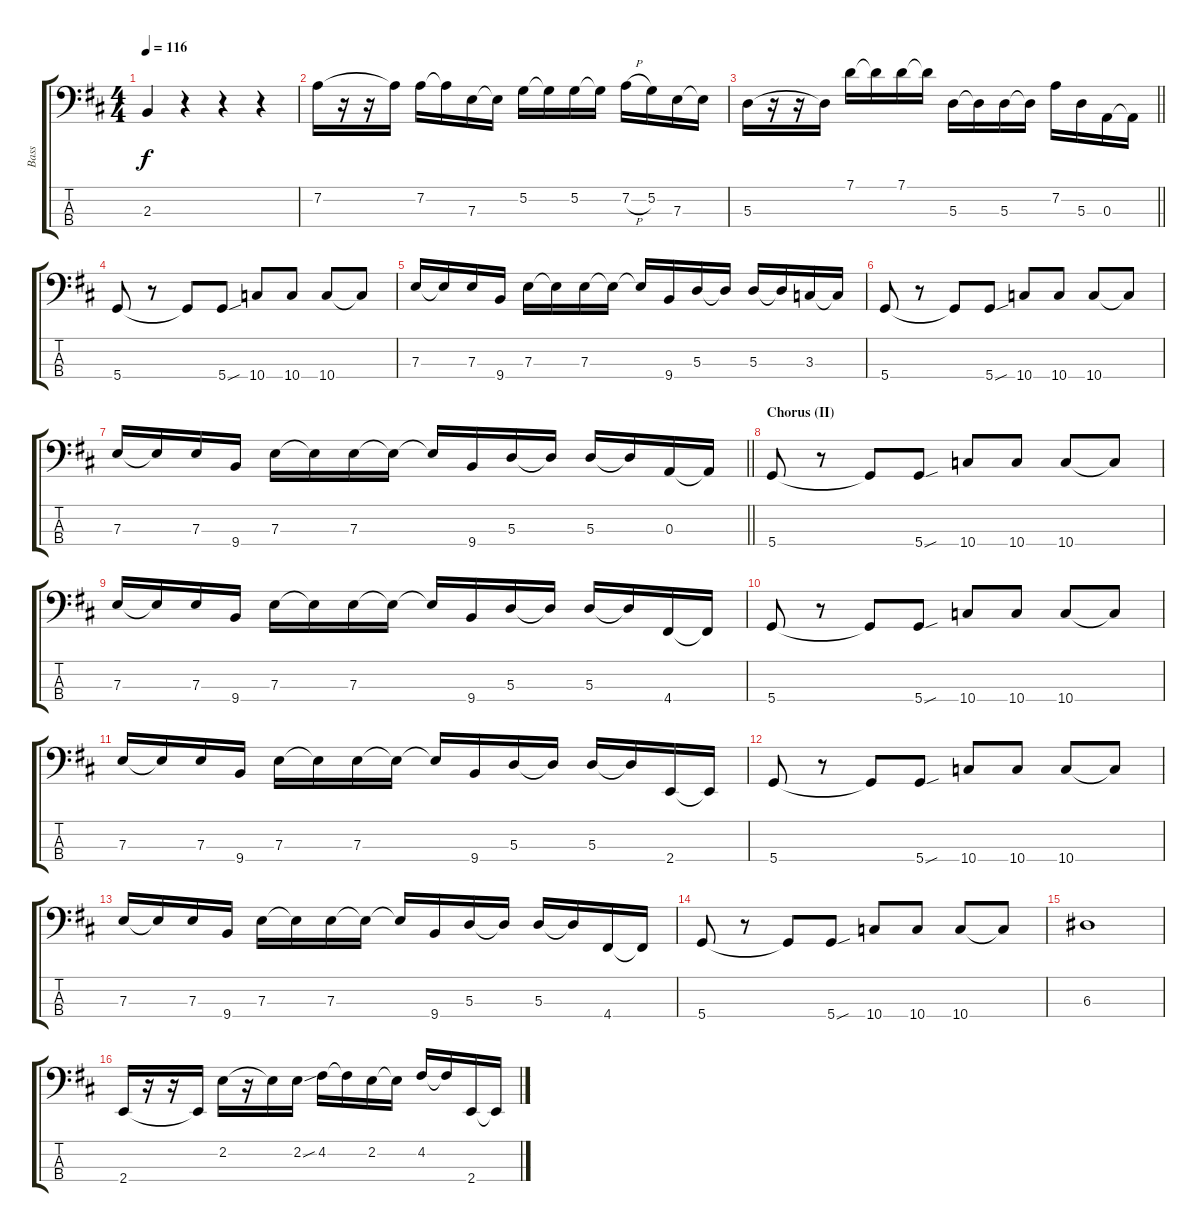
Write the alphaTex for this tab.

\track ("Bass" "Bass") {instrument electricbassfinger}
\staff {score tabs}
\tuning (G2 D2 A1 D1) {hide}
\ts (4 4)
\tempo 116
\clef f4
\ks d
2.3.4{dy f} r.4 r.4 r.4 |
7.2.16 r.16 r.16 7.2{t}.16 7.2.16 7.2{t}.16 7.3.16 7.3{t}.16 5.2.16 5.2{t}.16 5.2.16 5.2{t}.16 7.2{h}.16 5.2.16 7.3.16 7.3{t}.16 |
\barLineRight lightlight
5.3.16 r.16 r.16 5.3{t}.16 7.1.16 7.1{t}.16 7.1.16 7.1{t}.16 5.3.16 5.3{t}.16 5.3.16 5.3{t}.16 7.2.16 5.3.16 0.3.16 0.3{t}.16 |
5.4.8 r.8 5.4{t}.8 5.4{sou}.8 10.4.8 10.4.8 10.4.8 10.4{t}.8 |
7.3.16 7.3{t}.16 7.3.16 9.4.16 7.3.16 7.3{t}.16 7.3.16 7.3{t}.16 7.3{t}.16 9.4.16 5.3.16 5.3{t}.16 5.3.16 5.3{t}.16 3.3.16 3.3{t}.16 |
5.4.8 r.8 5.4{t}.8 5.4{sou}.8 10.4.8 10.4.8 10.4.8 10.4{t}.8 |
\barLineRight lightlight
7.3.16 7.3{t}.16 7.3.16 9.4.16 7.3.16 7.3{t}.16 7.3.16 7.3{t}.16 7.3{t}.16 9.4.16 5.3.16 5.3{t}.16 5.3.16 5.3{t}.16 0.3.16 0.3{t}.16 |
\section ("" "Chorus (II)")
5.4.8 r.8 5.4{t}.8 5.4{sou}.8 10.4.8 10.4.8 10.4.8 10.4{t}.8 |
7.3.16 7.3{t}.16 7.3.16 9.4.16 7.3.16 7.3{t}.16 7.3.16 7.3{t}.16 7.3{t}.16 9.4.16 5.3.16 5.3{t}.16 5.3.16 5.3{t}.16 4.4.16 4.4{t}.16 |
5.4.8 r.8 5.4{t}.8 5.4{sou}.8 10.4.8 10.4.8 10.4.8 10.4{t}.8 |
7.3.16 7.3{t}.16 7.3.16 9.4.16 7.3.16 7.3{t}.16 7.3.16 7.3{t}.16 7.3{t}.16 9.4.16 5.3.16 5.3{t}.16 5.3.16 5.3{t}.16 2.4.16 2.4{t}.16 |
5.4.8 r.8 5.4{t}.8 5.4{sou}.8 10.4.8 10.4.8 10.4.8 10.4{t}.8 |
7.3.16 7.3{t}.16 7.3.16 9.4.16 7.3.16 7.3{t}.16 7.3.16 7.3{t}.16 7.3{t}.16 9.4.16 5.3.16 5.3{t}.16 5.3.16 5.3{t}.16 4.4.16 4.4{t}.16 |
5.4.8 r.8 5.4{t}.8 5.4{sou}.8 10.4.8 10.4.8 10.4.8 10.4{t}.8 |
6.3.1 |
2.4.16 r.16 r.16 2.4{t}.16 2.2.16 r.16 2.2{t}.16 2.2{sou}.16 4.2.16 4.2{t}.16 2.2.16 2.2{t}.16 4.2.16 4.2{t}.16 2.4.16 2.4{t}.16
